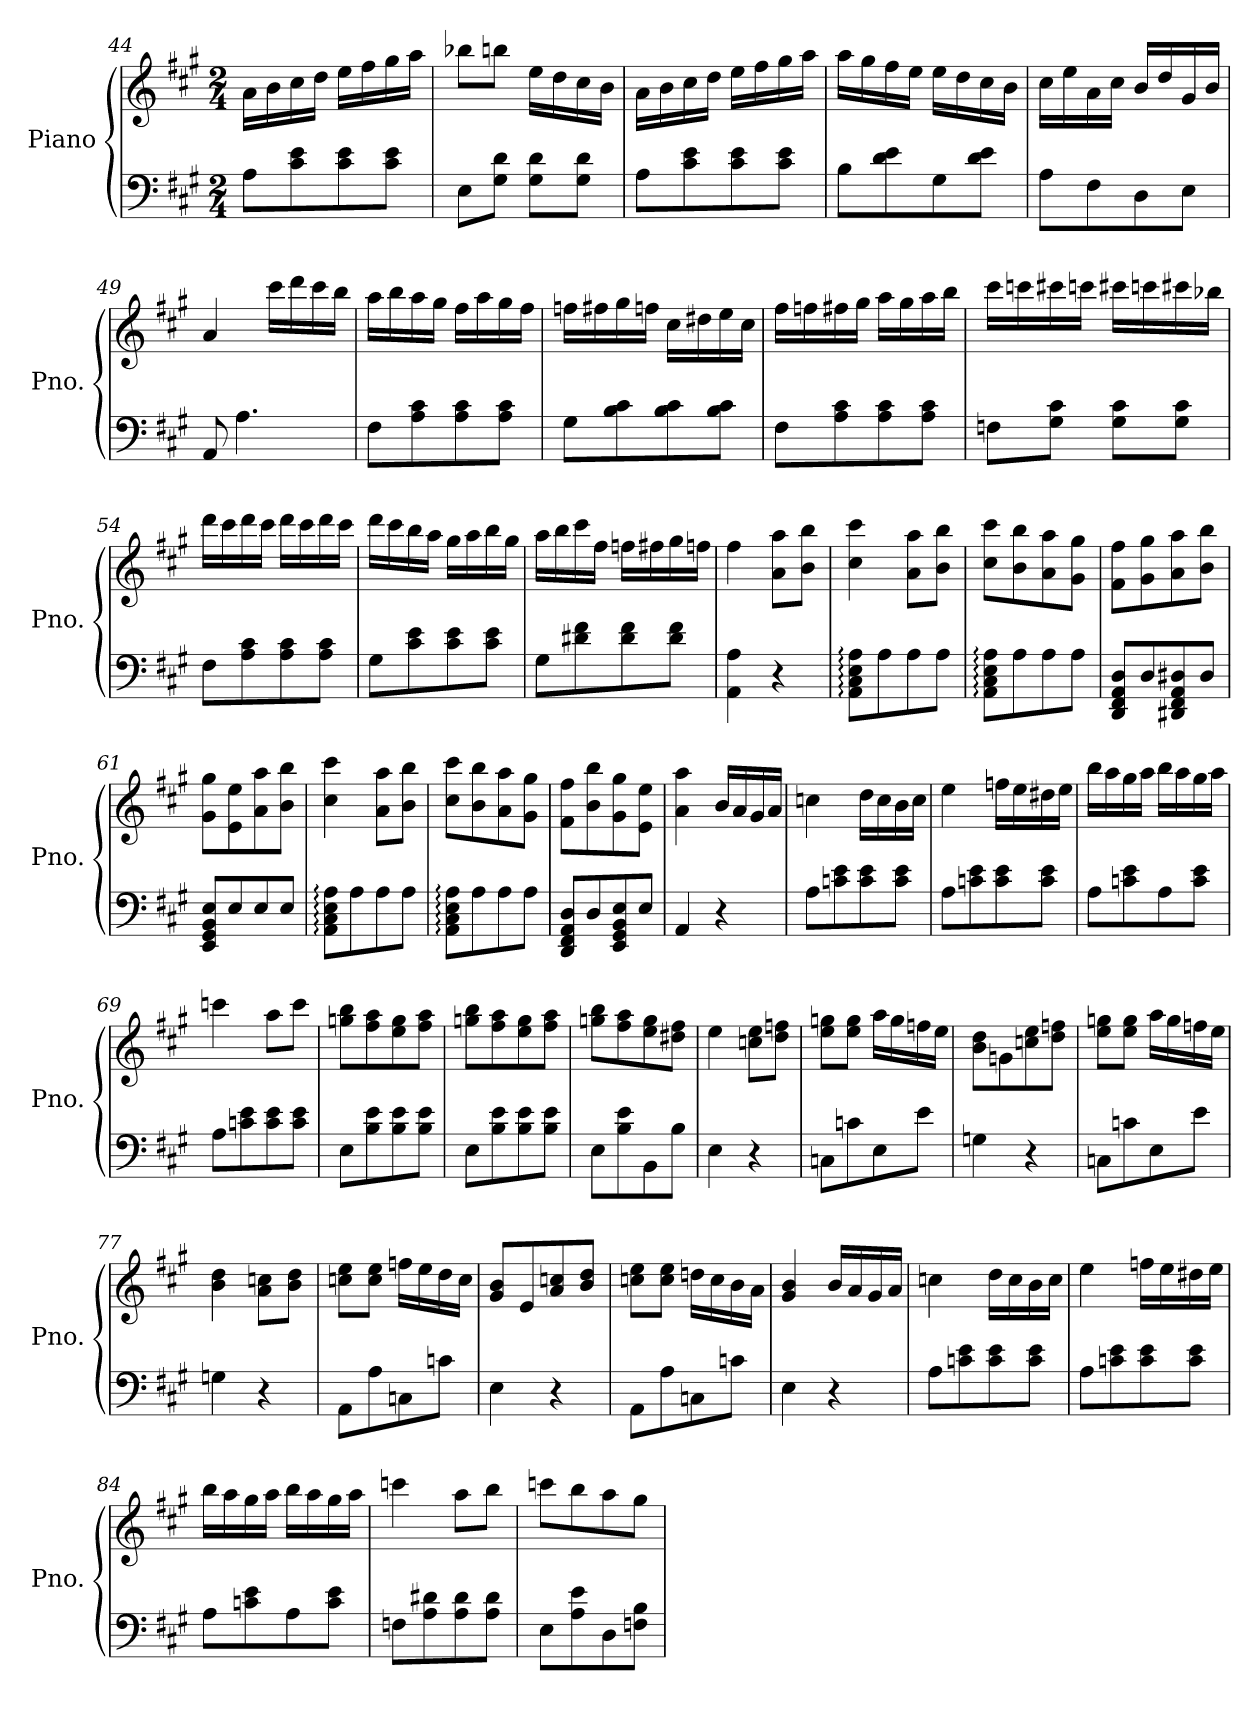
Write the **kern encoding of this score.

**kern	**kern
*part1	*part1
*staff2	*staff1
*I"Piano	*
*I'Pno.	*
*clefF4	*clefG2
*k[f#c#g#]	*k[f#c#g#]
*M2/4	*M2/4
=44	=44
8A\L	16a\LL
.	16b\
8c#\ 8e\	16cc#\
.	16dd\JJ
8c#\ 8e\	16ee\LL
.	16ff#\
8c#\ 8e\J	16gg#\
.	16aa\JJ
=45	=45
8E\L	8bb-X\L
8G#\ 8d\J	8bbn\J
8G#\ 8d\L	16ee\LL
.	16dd\
8G#\ 8d\J	16cc#\
.	16b\JJ
=46	=46
8A\L	16a\LL
.	16b\
8c#\ 8e\	16cc#\
.	16dd\JJ
8c#\ 8e\	16ee\LL
.	16ff#\
8c#\ 8e\J	16gg#\
.	16aa\JJ
!!LO:LB:g=z
=47	=47
8B\L	16aa\LL
.	16gg#\
8d\ 8e\	16ff#\
.	16ee\JJ
8G#\	16ee\LL
.	16dd\
8d\ 8e\J	16cc#\
.	16b\JJ
=48	=48
8A\L	16cc#\LL
.	16ee\
8F#\	16a\
.	16cc#\JJ
8D\	16b/LL
.	16dd/
8E\J	16g#/
.	16b/JJ
=49	=49
8AA/	4a/
4.A\	.
.	16ccc#\LL
.	16ddd\
.	16ccc#\
.	16bb\JJ
=50	=50
8F#\L	16aa\LL
.	16bb\
8A\ 8c#\	16aa\
.	16gg#\JJ
8A\ 8c#\	16ff#\LL
.	16aa\
8A\ 8c#\J	16gg#\
.	16ff#\JJ
!!LO:LB:g=z
=51	=51
8G#\L	16ffn\LL
.	16ff#X\
8B\ 8c#\	16gg#\
.	16ffn\JJ
8B\ 8c#\	16cc#\LL
.	16dd#X\
8B\ 8c#\J	16ee\
.	16cc#\JJ
=52	=52
8F#\L	16ff#\LL
.	16ffn\
8A\ 8c#\	16ff#X\
.	16gg#\JJ
8A\ 8c#\	16aa\LL
.	16gg#\
8A\ 8c#\J	16aa\
.	16bb\JJ
=53	=53
8Fn\L	16ccc#\LL
.	16cccn\
8G#\ 8c#\J	16ccc#X\
.	16cccn\JJ
8G#\ 8c#\L	16ccc#X\LL
.	16cccn\
8G#\ 8c#\J	16ccc#X\
.	16bb-X\JJ
!!LO:PB:g=z
=54	=54
8F#\L	16ddd\LL
.	16ccc#\
8A\ 8c#\	16ddd\
.	16ccc#\JJ
8A\ 8c#\	16ddd\LL
.	16ccc#\
8A\ 8c#\J	16ddd\
.	16ccc#\JJ
=55	=55
8G#\L	16ddd\LL
.	16ccc#\
8c#\ 8e\	16bb\
.	16aa\JJ
8c#\ 8e\	16gg#\LL
.	16aa\
8c#\ 8e\J	16bb\
.	16gg#\JJ
=56	=56
8G#\L	16aa\LL
.	16bb\
8d#X\ 8f#\	16ccc#\
.	16ff#\JJ
8d#\ 8f#\	16ffn\LL
.	16ff#X\
8d#\ 8f#\J	16gg#\
.	16ffn\JJ
=57	=57
4AA\ 4A\	4ff#\
4r	8a\ 8aa\L
.	8b\ 8bb\J
!!LO:LB:g=z
=58	=58
8AA\: 8C#\: 8E\: 8A\:L	4cc#\ 4ccc#\
8A\	.
8A\	8a\ 8aa\L
8A\J	8b\ 8bb\J
=59	=59
8AA\: 8C#\: 8E\: 8A\:L	8cc#\ 8ccc#\L
8A\	8b\ 8bb\
8A\	8a\ 8aa\
8A\J	8g#\ 8gg#\J
=60	=60
8DD/ 8FF#/ 8AA/ 8D/L	8f#\ 8ff#\L
8D/	8g#\ 8gg#\
8DD#X/ 8FF#/ 8AA/ 8D#X/	8a\ 8aa\
8D#/J	8b\ 8bb\J
=61	=61
8EE/ 8GG#/ 8BB/ 8E/L	8g#\ 8gg#\L
8E/	8e\ 8ee\
8E/	8a\ 8aa\
8E/J	8b\ 8bb\J
=62	=62
8AA\: 8C#\: 8E\: 8A\:L	4cc#\ 4ccc#\
8A\	.
8A\	8a\ 8aa\L
8A\J	8b\ 8bb\J
=63	=63
8AA\: 8C#\: 8E\: 8A\:L	8cc#\ 8ccc#\L
8A\	8b\ 8bb\
8A\	8a\ 8aa\
8A\J	8g#\ 8gg#\J
=64	=64
8DD/ 8FF#/ 8AA/ 8D/L	8f#\ 8ff#\L
8D/	8b\ 8bb\
8EE/ 8GG#/ 8BB/ 8E/	8g#\ 8gg#\
8E/J	8e\ 8ee\J
!!LO:LB:g=z
=65	=65
4AA/	4a\ 4aa\
4r	16b/LL
.	16a/
.	16g#/
.	16a/JJ
=66	=66
8A\L	4ccn\
8cn\ 8e\	.
8c\ 8e\	16dd\LL
.	16cc\
8c\ 8e\J	16b\
.	16cc\JJ
=67	=67
8A\L	4ee\
8cn\ 8e\	.
8c\ 8e\	16ffn\LL
.	16ee\
8c\ 8e\J	16dd#X\
.	16ee\JJ
=68	=68
8A\L	16bb\LL
.	16aa\
8cn\ 8e\	16gg#\
.	16aa\JJ
8A\	16bb\LL
.	16aa\
8c\ 8e\J	16gg#\
.	16aa\JJ
=69	=69
8A\L	4cccn\
8cn\ 8e\	.
8c\ 8e\	8aa\L
8c\ 8e\J	8ccc\J
!!LO:LB:g=z
=70	=70
8E\L	8ggn\ 8bb\L
8B\ 8e\	8ff#\ 8aa\
8B\ 8e\	8ee\ 8gg\
8B\ 8e\J	8ff#\ 8aa\J
=71	=71
8E\L	8ggn\ 8bb\L
8B\ 8e\	8ff#\ 8aa\
8B\ 8e\	8ee\ 8gg\
8B\ 8e\J	8ff#\ 8aa\J
=72	=72
8E\L	8ggn\ 8bb\L
8B\ 8e\	8ff#\ 8aa\
8BB\	8ee\ 8gg\
8B\J	8dd#X\ 8ff#\J
=73	=73
4E\	4ee\
4r	8ccn\ 8ee\L
.	8dd\ 8ffn\J
=74	=74
8Cn\L	8ee\ 8ggn\L
8cn\	8ee\ 8gg\J
8E\	16aa\LL
.	16gg\
8e\J	16ffn\
.	16ee\JJ
=75	=75
4Gn\	8b\ 8dd\L
.	8gn\
4r	8ccn\ 8ee\
.	8dd\ 8ffn\J
!!LO:LB:g=z
=76	=76
8Cn\L	8ee\ 8ggn\L
8cn\	8ee\ 8gg\J
8E\	16aa\LL
.	16gg\
8e\J	16ffn\
.	16ee\JJ
=77	=77
4Gn\	4b\ 4dd\
4r	8a\ 8ccn\L
.	8b\ 8dd\J
=78	=78
8AA\L	8ccn\ 8ee\L
8A\	8cc\ 8ee\J
8Cn\	16ffn\LL
.	16ee\
8cn\J	16dd\
.	16cc\JJ
=79	=79
4E\	8g#/ 8b/L
.	8e/
4r	8a/ 8ccn/
.	8b/ 8dd/J
=80	=80
8AA\L	8ccn\ 8ee\L
8A\	8cc\ 8ee\J
8Cn\	16ddn\LL
.	16cc\
8cn\J	16b\
.	16a\JJ
=81	=81
4E\	4g#/ 4b/
4r	16b/LL
.	16a/
.	16g#/
.	16a/JJ
!!LO:LB:g=z
=82	=82
8A\L	4ccn\
8cn\ 8e\	.
8c\ 8e\	16dd\LL
.	16cc\
8c\ 8e\J	16b\
.	16cc\JJ
=83	=83
8A\L	4ee\
8cn\ 8e\	.
8c\ 8e\	16ffn\LL
.	16ee\
8c\ 8e\J	16dd#X\
.	16ee\JJ
=84	=84
8A\L	16bb\LL
.	16aa\
8cn\ 8e\	16gg#\
.	16aa\JJ
8A\	16bb\LL
.	16aa\
8c\ 8e\J	16gg#\
.	16aa\JJ
=85	=85
8Fn\L	4cccn\
8A\ 8d#X\	.
8A\ 8d#\	8aa\L
8A\ 8d#\J	8bb\J
=86	=86
8E\L	8cccn\L
8A\ 8e\	8bb\
8D\	8aa\
8Fn\ 8B\J	8gg#\J
=	=
*-	*-
